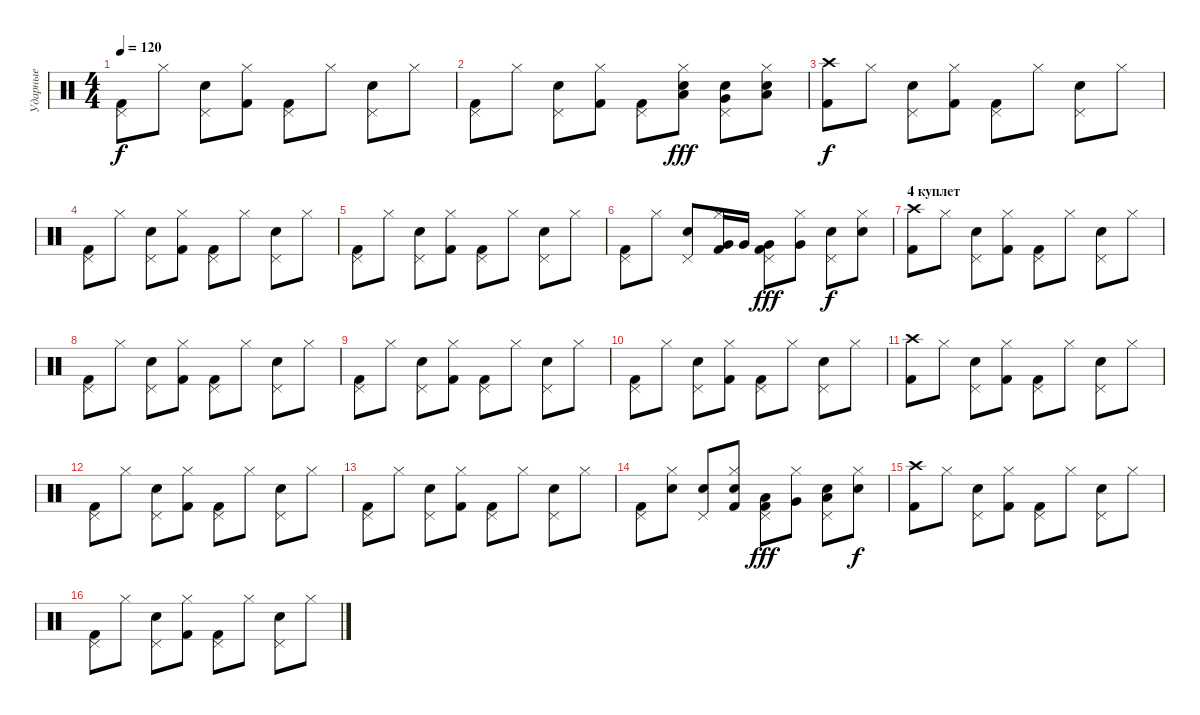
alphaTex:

\track ("Ударные" "Ударные") {instrument percussion}
\staff {score}
\articulation defaults
\ts (4 4)
\tempo 120
\clef neutral
\ks c
("Pedal Hi-Hat (hit)" "Kick (hit) 2").8{dy f} "Hi-Hat (closed)".8 ("Pedal Hi-Hat (hit)" "Snare (hit) 2").8 ("Hi-Hat (closed)" "Kick (hit) 2").8 ("Pedal Hi-Hat (hit)" "Kick (hit) 2").8 "Hi-Hat (closed)".8 ("Pedal Hi-Hat (hit)" "Snare (hit) 2").8 "Hi-Hat (closed)".8 |
("Pedal Hi-Hat (hit)" "Kick (hit) 2").8 "Hi-Hat (closed)".8 ("Pedal Hi-Hat (hit)" "Snare (hit) 2").8 ("Hi-Hat (closed)" "Kick (hit) 2").8 ("Pedal Hi-Hat (hit)" "Kick (hit) 2").8 ("Hi-Hat (closed)" "Snare (hit) 2" "Low Tom (hit)").8{dy fff} ("Pedal Hi-Hat (hit)" "Snare (hit) 2" "Very Low Tom (hit)").8 ("Hi-Hat (closed)" "Snare (hit) 2" "Low Floor Tom (hit)").8 |
("Crash high (hit)" "Kick (hit) 2").8{dy f} "Hi-Hat (closed)".8 ("Pedal Hi-Hat (hit)" "Snare (hit) 2").8 ("Hi-Hat (closed)" "Kick (hit) 2").8 ("Pedal Hi-Hat (hit)" "Kick (hit) 2").8 "Hi-Hat (closed)".8 ("Pedal Hi-Hat (hit)" "Snare (hit) 2").8 "Hi-Hat (closed)".8 |
("Pedal Hi-Hat (hit)" "Kick (hit) 2").8 "Hi-Hat (closed)".8 ("Pedal Hi-Hat (hit)" "Snare (hit) 2").8 ("Hi-Hat (closed)" "Kick (hit) 2").8 ("Pedal Hi-Hat (hit)" "Kick (hit) 2").8 "Hi-Hat (closed)".8 ("Pedal Hi-Hat (hit)" "Snare (hit) 2").8 "Hi-Hat (closed)".8 |
("Pedal Hi-Hat (hit)" "Kick (hit) 2").8 "Hi-Hat (closed)".8 ("Pedal Hi-Hat (hit)" "Snare (hit) 2").8 ("Hi-Hat (closed)" "Kick (hit) 2").8 ("Pedal Hi-Hat (hit)" "Kick (hit) 2").8 "Hi-Hat (closed)".8 ("Pedal Hi-Hat (hit)" "Snare (hit) 2").8 "Hi-Hat (closed)".8 |
("Pedal Hi-Hat (hit)" "Kick (hit) 2").8 "Hi-Hat (closed)".8 ("Pedal Hi-Hat (hit)" "Snare (hit) 2").8 ("Hi-Hat (closed)" "Very Low Tom (hit)" "Kick (hit) 2").16 "Very Low Tom (hit)".16 ("Pedal Hi-Hat (hit)" "Very Low Tom (hit)" "Kick (hit) 2").8{dy fff} ("Hi-Hat (closed)" "Very Low Tom (hit)").8 ("Pedal Hi-Hat (hit)" "Snare (hit) 2").8{dy f} ("Hi-Hat (closed)" "Snare (hit) 2").8 |
\section ("" "4 куплет")
("Crash high (hit)" "Kick (hit) 2").8 "Hi-Hat (closed)".8 ("Pedal Hi-Hat (hit)" "Snare (hit) 2").8 ("Hi-Hat (closed)" "Kick (hit) 2").8 ("Pedal Hi-Hat (hit)" "Kick (hit) 2").8 "Hi-Hat (closed)".8 ("Pedal Hi-Hat (hit)" "Snare (hit) 2").8 "Hi-Hat (closed)".8 |
("Pedal Hi-Hat (hit)" "Kick (hit) 2").8 "Hi-Hat (closed)".8 ("Pedal Hi-Hat (hit)" "Snare (hit) 2").8 ("Hi-Hat (closed)" "Kick (hit) 2").8 ("Pedal Hi-Hat (hit)" "Kick (hit) 2").8 "Hi-Hat (closed)".8 ("Pedal Hi-Hat (hit)" "Snare (hit) 2").8 "Hi-Hat (closed)".8 |
("Pedal Hi-Hat (hit)" "Kick (hit) 2").8 "Hi-Hat (closed)".8 ("Pedal Hi-Hat (hit)" "Snare (hit) 2").8 ("Hi-Hat (closed)" "Kick (hit) 2").8 ("Pedal Hi-Hat (hit)" "Kick (hit) 2").8 "Hi-Hat (closed)".8 ("Pedal Hi-Hat (hit)" "Snare (hit) 2").8 "Hi-Hat (closed)".8 |
("Pedal Hi-Hat (hit)" "Kick (hit) 2").8 "Hi-Hat (closed)".8 ("Pedal Hi-Hat (hit)" "Snare (hit) 2").8 ("Hi-Hat (closed)" "Kick (hit) 2").8 ("Pedal Hi-Hat (hit)" "Kick (hit) 2").8 "Hi-Hat (closed)".8 ("Pedal Hi-Hat (hit)" "Snare (hit) 2").8 "Hi-Hat (closed)".8 |
("Crash high (hit)" "Kick (hit) 2").8 "Hi-Hat (closed)".8 ("Pedal Hi-Hat (hit)" "Snare (hit) 2").8 ("Hi-Hat (closed)" "Kick (hit) 2").8 ("Pedal Hi-Hat (hit)" "Kick (hit) 2").8 "Hi-Hat (closed)".8 ("Pedal Hi-Hat (hit)" "Snare (hit) 2").8 "Hi-Hat (closed)".8 |
("Pedal Hi-Hat (hit)" "Kick (hit) 2").8 "Hi-Hat (closed)".8 ("Pedal Hi-Hat (hit)" "Snare (hit) 2").8 ("Hi-Hat (closed)" "Kick (hit) 2").8 ("Pedal Hi-Hat (hit)" "Kick (hit) 2").8 "Hi-Hat (closed)".8 ("Pedal Hi-Hat (hit)" "Snare (hit) 2").8 "Hi-Hat (closed)".8 |
("Pedal Hi-Hat (hit)" "Kick (hit) 2").8 "Hi-Hat (closed)".8 ("Pedal Hi-Hat (hit)" "Snare (hit) 2").8 ("Hi-Hat (closed)" "Kick (hit) 2").8 ("Pedal Hi-Hat (hit)" "Kick (hit) 2").8 "Hi-Hat (closed)".8 ("Pedal Hi-Hat (hit)" "Snare (hit) 2").8 "Hi-Hat (closed)".8 |
("Pedal Hi-Hat (hit)" "Kick (hit) 2").8 ("Hi-Hat (closed)" "Snare (hit) 2").8 ("Pedal Hi-Hat (hit)" "Snare (hit) 2").8 ("Hi-Hat (closed)" "Snare (hit) 2" "Kick (hit) 2").8 ("Pedal Hi-Hat (hit)" "Low Tom (hit)" "Kick (hit) 2").8{dy fff} ("Hi-Hat (closed)" "Very Low Tom (hit)").8 ("Pedal Hi-Hat (hit)" "Snare (hit) 2" "Low Floor Tom (hit)").8 ("Hi-Hat (closed)" "Snare (hit) 2").8{dy f} |
("Crash high (hit)" "Kick (hit) 2").8 "Hi-Hat (closed)".8 ("Pedal Hi-Hat (hit)" "Snare (hit) 2").8 ("Hi-Hat (closed)" "Kick (hit) 2").8 ("Pedal Hi-Hat (hit)" "Kick (hit) 2").8 "Hi-Hat (closed)".8 ("Pedal Hi-Hat (hit)" "Snare (hit) 2").8 "Hi-Hat (closed)".8 |
("Pedal Hi-Hat (hit)" "Kick (hit) 2").8 "Hi-Hat (closed)".8 ("Pedal Hi-Hat (hit)" "Snare (hit) 2").8 ("Hi-Hat (closed)" "Kick (hit) 2").8 ("Pedal Hi-Hat (hit)" "Kick (hit) 2").8 "Hi-Hat (closed)".8 ("Pedal Hi-Hat (hit)" "Snare (hit) 2").8 "Hi-Hat (closed)".8
